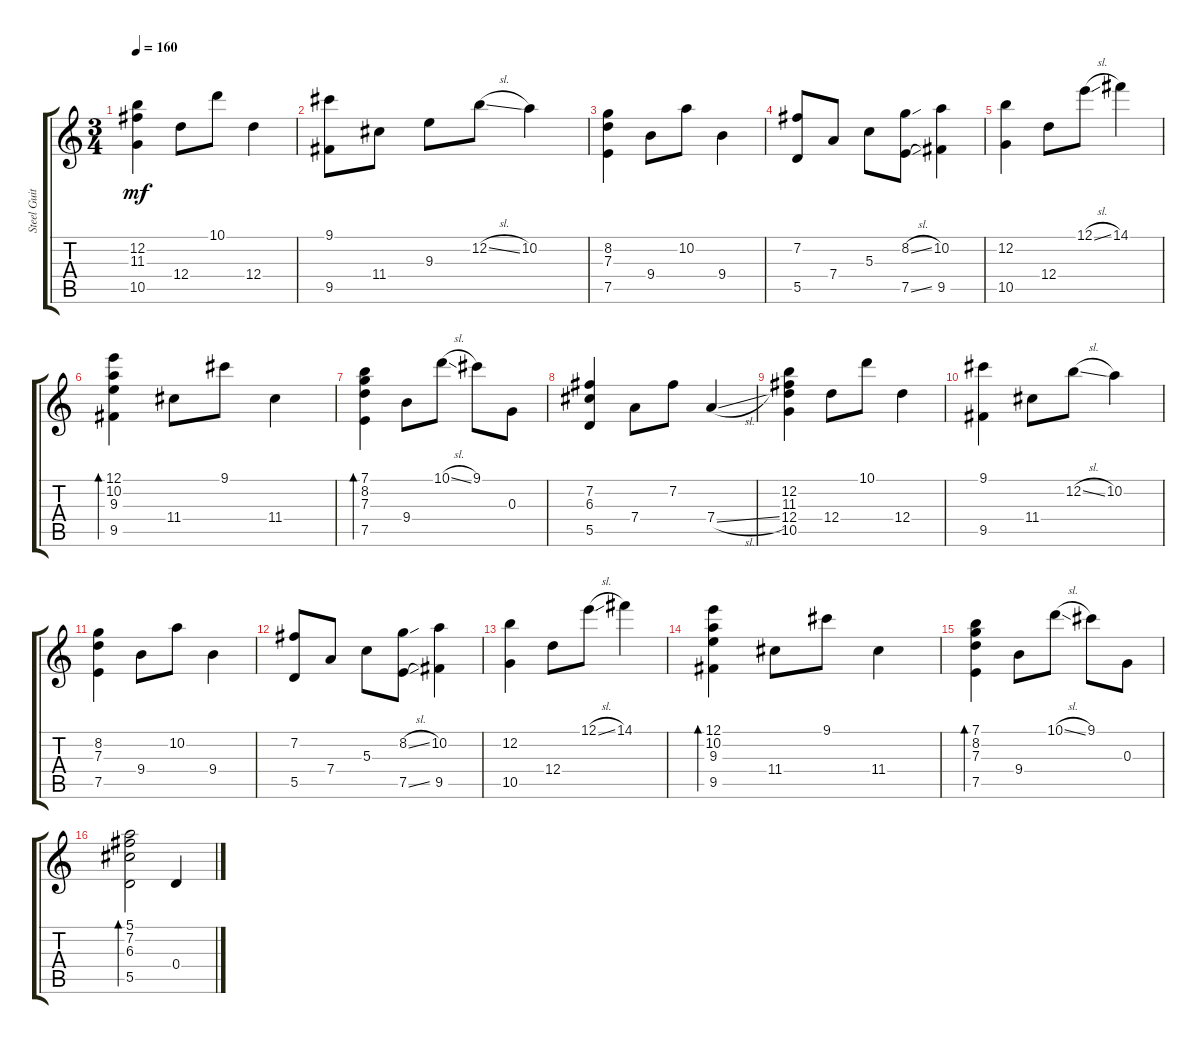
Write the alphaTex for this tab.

\track ("Steel Guitar" "Steel Guit") {instrument acousticguitarsteel}
\staff {score tabs}
\tuning (E4 B3 G3 D3 A2 E2) {hide}
\ts (3 4)
\tempo 160
\clef g2
\ks c
(12.2 11.3 10.5).4{dy mf} 12.4.8 10.1.8 12.4.4 |
(9.1 9.5).8 11.4.8 9.3.8 12.2{sl}.8 10.2.4 |
(8.2 7.3 7.5).4 9.4.8 10.2.8 9.4.4 |
(7.2 5.5).8 7.4.8 5.3.8 (8.2{sl} 7.5{sl}).8 (10.2 9.5).4 |
(12.2 10.5).4 12.4.8 12.1{sl}.8 14.1.4 |
(12.1 10.2 9.3 9.5).4{bd 120} 11.4.8 9.1.8 11.4.4 |
(7.1 8.2 7.3 7.5).4{bd 120} 9.4.8 10.1{sl}.8 9.1.8 0.3.8 |
(7.2 6.3 5.5).4 7.4.8 7.2.8 7.4{sl}.4 |
(12.2 11.3 12.4 10.5).4 12.4.8 10.1.8 12.4.4 |
(9.1 9.5).4 11.4.8 12.2{sl}.8 10.2.4 |
(8.2 7.3 7.5).4 9.4.8 10.2.8 9.4.4 |
(7.2 5.5).8 7.4.8 5.3.8 (8.2{sl} 7.5{sl}).8 (10.2 9.5).4 |
(12.2 10.5).4 12.4.8 12.1{sl}.8 14.1.4 |
(12.1 10.2 9.3 9.5).4{bd 120} 11.4.8 9.1.8 11.4.4 |
(7.1 8.2 7.3 7.5).4{bd 120} 9.4.8 10.1{sl}.8 9.1.8 0.3.8 |
(5.1 7.2 6.3 5.5).2{bd 240} 0.4.4
